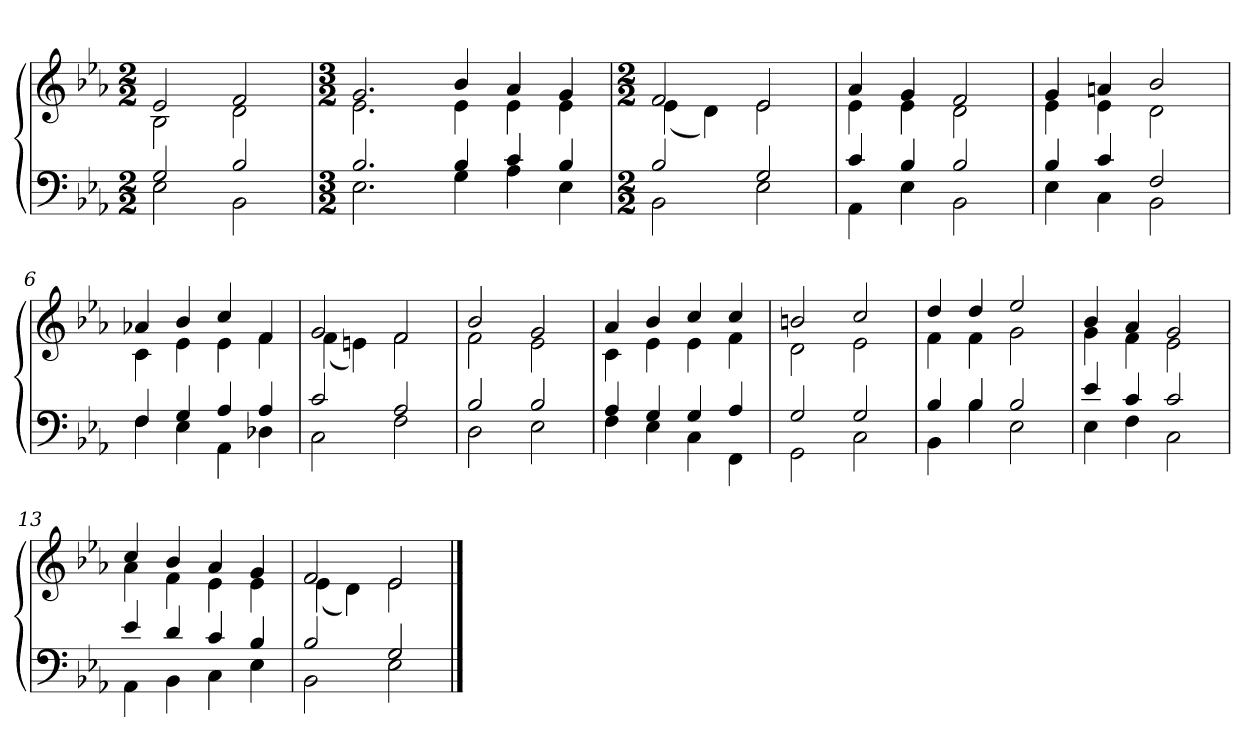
**kern	**kern
*part1	*part1
*staff2	*staff1
*clefF4	*clefG2
*k[b-e-a-]	*k[b-e-a-]
*E-:	*E-:
*M2/2	*M2/2
=1	=1
*^	*^
2G	2E-	2e-	2B-
2B-	2BB-	2f	2d
=2	=2	=2	=2
*M3/2	*	*M3/2	*
2.B-	2.E-	2.g	2.e-
4B-	4G	4b-	4e-
4c	4A-	4a-	4e-
4B-	4E-	4g	4e-
=3	=3	=3	=3
*M2/2	*	*M2/2	*
2B-	2BB-	2f	(4e-
.	.	.	4d)
2G	2E-	2e-	2e-
=4	=4	=4	=4
4c	4AA-	4a-	4e-
4B-	4E-	4g	4e-
2B-	2BB-	2f	2d
=5	=5	=5	=5
4B-	4E-	4g	4e-
4c	4C	4an	4e-
2F	2BB-	2b-	2d
=6	=6	=6	=6
4F	4F	4a-X	4c
4G	4E-	4b-	4e-
4A-	4AA-	4cc	4e-
4A-	4D-X	4f	4f
=7	=7	=7	=7
2c	2C	2g	(4f
.	.	.	4en)
2A-	2F	2f	2f
=8	=8	=8	=8
2B-	2D	2b-	2f
2B-	2E-	2g	2e-
=9	=9	=9	=9
4A-	4F	4a-	4c
4G	4E-	4b-	4e-
4G	4C	4cc	4e-
4A-	4FF	4cc	4f
=10	=10	=10	=10
2G	2GG	2bn	2d
2G	2C	2cc	2e-
=11	=11	=11	=11
4B-	4BB-	4dd	4f
4B-	4B-	4dd	4f
2B-	2E-	2ee-	2g
=12	=12	=12	=12
4e-	4E-	4b-	4g
4c	4F	4a-	4f
2c	2C	2g	2e-
=13	=13	=13	=13
4e-	4AA-	4cc	4a-
4d	4BB-	4b-	4f
4c	4C	4a-	4e-
4B-	4E-	4g	4e-
=14	=14	=14	=14
2B-	2BB-	2f	(4e-
.	.	.	4d)
2G	2E-	2e-	2e-
*v	*v	*	*
*	*v	*v
==	==
*-	*-
